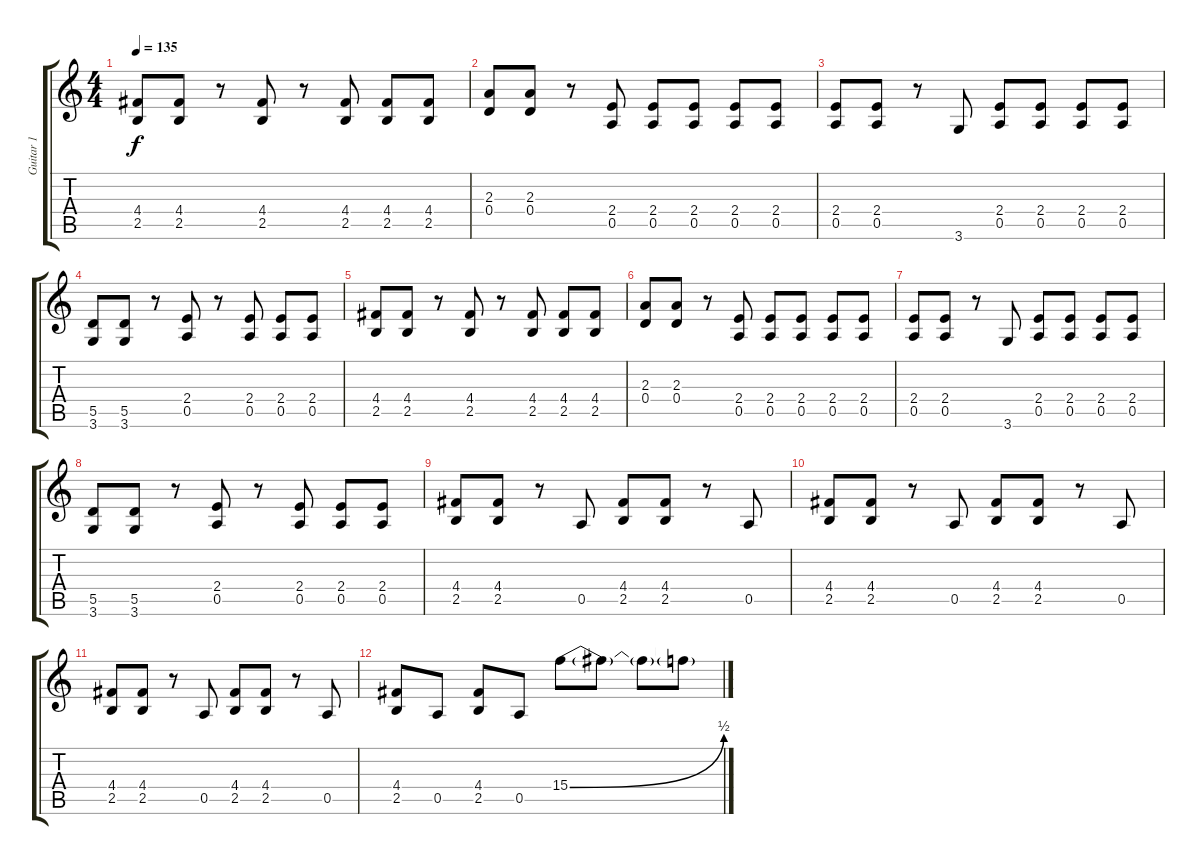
\track ("Guitar 1" "Guitar 1") {instrument overdrivenguitar}
\staff {score tabs}
\tuning (E4 B3 G3 D3 A2 E2) {hide}
\ts (4 4)
\tempo 135
\clef g2
\ks c
(4.4 2.5).8{dy f} (4.4 2.5).8 r.8 (4.4 2.5).8 r.8 (4.4 2.5).8 (4.4 2.5).8 (4.4 2.5).8 |
(2.3 0.4).8 (2.3 0.4).8 r.8 (2.4 0.5).8 (2.4 0.5).8 (2.4 0.5).8 (2.4 0.5).8 (2.4 0.5).8 |
(2.4 0.5).8 (2.4 0.5).8 r.8 3.6.8 (2.4 0.5).8 (2.4 0.5).8 (2.4 0.5).8 (2.4 0.5).8 |
(5.5 3.6).8 (5.5 3.6).8 r.8 (2.4 0.5).8 r.8 (2.4 0.5).8 (2.4 0.5).8 (2.4 0.5).8 |
(4.4 2.5).8 (4.4 2.5).8 r.8 (4.4 2.5).8 r.8 (4.4 2.5).8 (4.4 2.5).8 (4.4 2.5).8 |
(2.3 0.4).8 (2.3 0.4).8 r.8 (2.4 0.5).8 (2.4 0.5).8 (2.4 0.5).8 (2.4 0.5).8 (2.4 0.5).8 |
(2.4 0.5).8 (2.4 0.5).8 r.8 3.6.8 (2.4 0.5).8 (2.4 0.5).8 (2.4 0.5).8 (2.4 0.5).8 |
(5.5 3.6).8 (5.5 3.6).8 r.8 (2.4 0.5).8 r.8 (2.4 0.5).8 (2.4 0.5).8 (2.4 0.5).8 |
(4.4 2.5).8 (4.4 2.5).8 r.8 0.5.8 (4.4 2.5).8 (4.4 2.5).8 r.8 0.5.8 |
(4.4 2.5).8 (4.4 2.5).8 r.8 0.5.8 (4.4 2.5).8 (4.4 2.5).8 r.8 0.5.8 |
(4.4 2.5).8 (4.4 2.5).8 r.8 0.5.8 (4.4 2.5).8 (4.4 2.5).8 r.8 0.5.8 |
(4.4 2.5).8 0.5.8 (4.4 2.5).8 0.5.8 15.4{be (bend 0 0 60 2)}.8 15.4{t}.8 15.4{t}.8 15.4{t}.8
